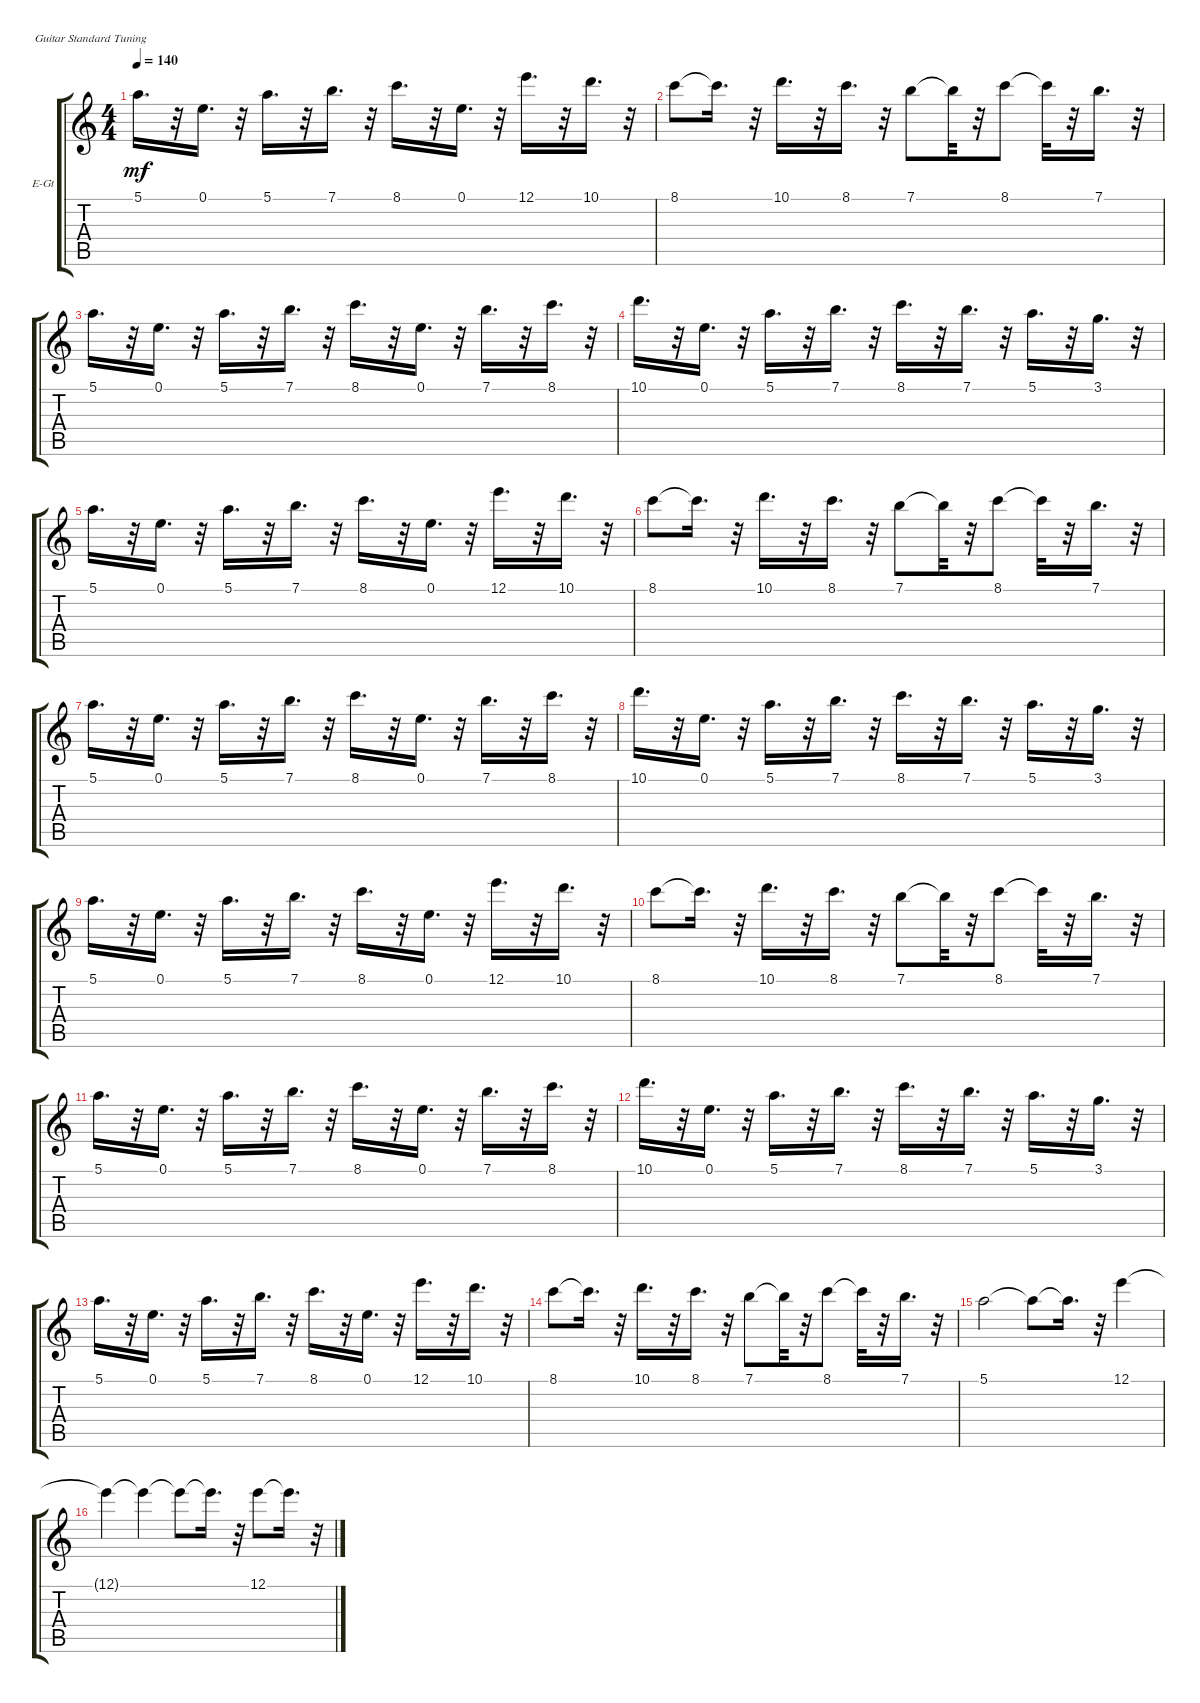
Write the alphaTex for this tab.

\bracketExtendMode groupsimilarinstruments
\firstSystemTrackNameOrientation horizontal
\otherSystemsTrackNameOrientation horizontal
\track ("" "E-Gt") {instrument electricguitarclean}
\staff {score tabs}
\tuning (E4 B3 G3 D3 A2 E2)
\ts (4 4)
\tempo 140
\clef g2
\ks c
5.1.16{d dy mf} r.32 0.1.16{d} r.32 5.1.16{d} r.32 7.1.16{d} r.32 8.1.16{d} r.32 0.1.16{d} r.32 12.1.16{d} r.32 10.1.16{d} r.32 |
8.1.8 8.1{t}.16{d} r.32 10.1.16{d} r.32 8.1.16{d} r.32 7.1.8 7.1{t}.32 r.32 8.1.8 8.1{t}.32 r.32 7.1.16{d} r.32 |
5.1.16{d} r.32 0.1.16{d} r.32 5.1.16{d} r.32 7.1.16{d} r.32 8.1.16{d} r.32 0.1.16{d} r.32 7.1.16{d} r.32 8.1.16{d} r.32 |
10.1.16{d} r.32 0.1.16{d} r.32 5.1.16{d} r.32 7.1.16{d} r.32 8.1.16{d} r.32 7.1.16{d} r.32 5.1.16{d} r.32 3.1.16{d} r.32 |
5.1.16{d} r.32 0.1.16{d} r.32 5.1.16{d} r.32 7.1.16{d} r.32 8.1.16{d} r.32 0.1.16{d} r.32 12.1.16{d} r.32 10.1.16{d} r.32 |
8.1.8 8.1{t}.16{d} r.32 10.1.16{d} r.32 8.1.16{d} r.32 7.1.8 7.1{t}.32 r.32 8.1.8 8.1{t}.32 r.32 7.1.16{d} r.32 |
5.1.16{d} r.32 0.1.16{d} r.32 5.1.16{d} r.32 7.1.16{d} r.32 8.1.16{d} r.32 0.1.16{d} r.32 7.1.16{d} r.32 8.1.16{d} r.32 |
10.1.16{d} r.32 0.1.16{d} r.32 5.1.16{d} r.32 7.1.16{d} r.32 8.1.16{d} r.32 7.1.16{d} r.32 5.1.16{d} r.32 3.1.16{d} r.32 |
5.1.16{d} r.32 0.1.16{d} r.32 5.1.16{d} r.32 7.1.16{d} r.32 8.1.16{d} r.32 0.1.16{d} r.32 12.1.16{d} r.32 10.1.16{d} r.32 |
8.1.8 8.1{t}.16{d} r.32 10.1.16{d} r.32 8.1.16{d} r.32 7.1.8 7.1{t}.32 r.32 8.1.8 8.1{t}.32 r.32 7.1.16{d} r.32 |
5.1.16{d} r.32 0.1.16{d} r.32 5.1.16{d} r.32 7.1.16{d} r.32 8.1.16{d} r.32 0.1.16{d} r.32 7.1.16{d} r.32 8.1.16{d} r.32 |
10.1.16{d} r.32 0.1.16{d} r.32 5.1.16{d} r.32 7.1.16{d} r.32 8.1.16{d} r.32 7.1.16{d} r.32 5.1.16{d} r.32 3.1.16{d} r.32 |
5.1.16{d} r.32 0.1.16{d} r.32 5.1.16{d} r.32 7.1.16{d} r.32 8.1.16{d} r.32 0.1.16{d} r.32 12.1.16{d} r.32 10.1.16{d} r.32 |
8.1.8 8.1{t}.16{d} r.32 10.1.16{d} r.32 8.1.16{d} r.32 7.1.8 7.1{t}.32 r.32 8.1.8 8.1{t}.32 r.32 7.1.16{d} r.32 |
5.1.2 5.1{t}.8 5.1{t}.16{d} r.32 12.1.4 |
12.1{t}.4 12.1{t}.4 12.1{t}.8 12.1{t}.16{d} r.32 12.1.8 12.1{t}.16{d} r.32
